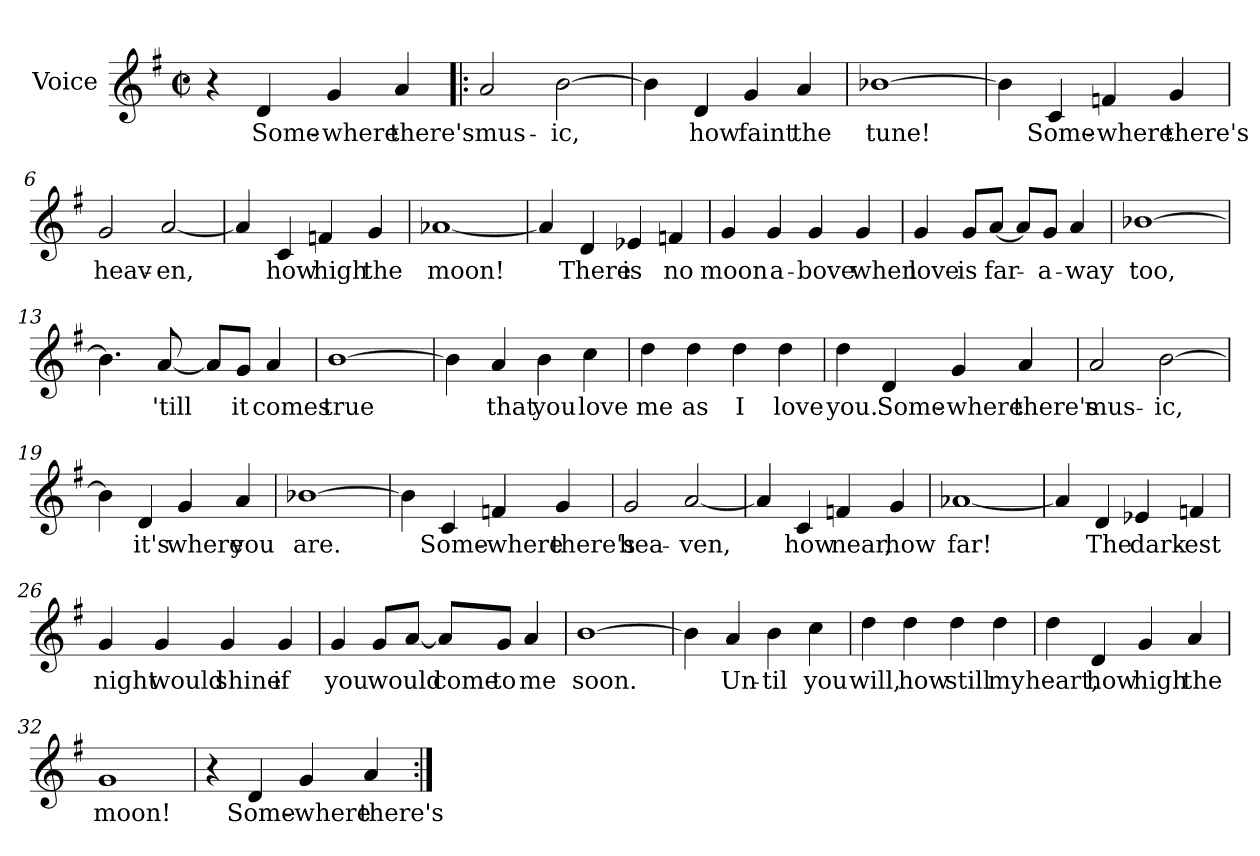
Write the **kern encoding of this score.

**kern	**text
*part1	*part1
*staff1	*staff1
*I"Voice	*
*clefG2	*
*k[f#]	*
*G:	*
*M2/2	*
*met(c|)	*
=1	=1
4r	.
4d/	Some-
4g/	-where
4a/	there's
=2!|:	=2!|:
2a/	mus-
[2b\	-ic,
=3	=3
4b\]	.
4d/	how
4g/	faint
4a/	the
=4	=4
[1b-X	tune!
=5	=5
4b-\]	.
4c/	Some-
4fn/	-where
4g/	there's
!!LO:LB:g=z
=6	=6
2g/	heav-
[2a/	-en,
=7	=7
4a/]	.
4c/	how
4fn/	high
4g/	the
=8	=8
[1a-X	moon!
=9	=9
4a-/]	.
4d/	There
4e-X/	is
4fn/	no
!!LO:LB:g=z
=10	=10
4g/	moon
4g/	a-
4g/	-bove
4g/	when
=11	=11
4g/	love
8g/L	is
[8a/J	far-
8a/L]	.
8g/J	-a-
4a/	-way
=12	=12
[1b-X	too,
=13	=13
4.b-\]	.
[8a/	'till
8a/L]	.
8g/J	it
4a/	comes
!!LO:LB:g=z
=14	=14
[1b	true
=15	=15
4b\]	.
4a/	that
4b\	you
4cc\	love
=16	=16
4dd\	me
4dd\	as
4dd\	I
4dd\	love
=17	=17
4dd\	you.
4d/	Some-
4g/	-where
4a/	there's
!!LO:LB:g=z
=18	=18
2a/	mus-
[2b\	-ic,
=19	=19
4b\]	.
4d/	it's
4g/	where
4a/	you
=20	=20
[1b-X	are.
=21	=21
4b-\]	.
4c/	Some-
4fn/	-where
4g/	there's
!!LO:LB:g=z
=22	=22
2g/	hea-
[2a/	ven,
=23	=23
4a/]	.
4c/	how
4fn/	near,
4g/	how
=24	=24
[1a-X	far!
=25	=25
4a-/]	.
4d/	The
4e-X/	dark-
4fn/	-est
!!LO:LB:g=z
=26	=26
4g/	night
4g/	would
4g/	shine
4g/	if
=27	=27
4g/	you
8g/L	would
[8a/J	.
8a/L]	come
8g/J	to
4a/	me
=28	=28
[1b	soon.
=29	=29
4b\]	.
4a/	Un-
4b\	-til
4cc\	you
!!LO:LB:g=z
=30	=30
4dd\	will,
4dd\	how
4dd\	still
4dd\	my
=31	=31
4dd\	heart,
4d/	how
4g/	high
4a/	the
=32	=32
1g	moon!
=33	=33
4r	.
4d/	Some-
4g/	-where
4a/	there's
=:|!	=:|!
*-	*-
